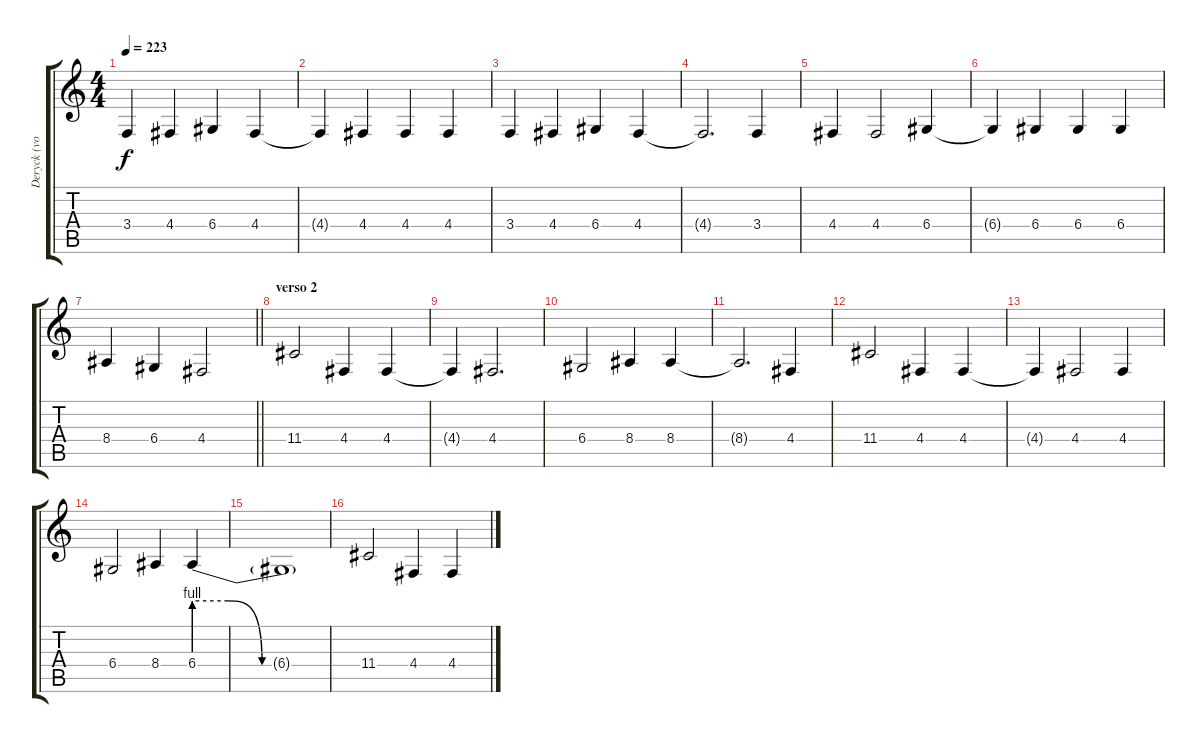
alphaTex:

\track ("Deryck (voz)" "Deryck (vo") {instrument lead2sawtooth}
\staff {score tabs}
\tuning (E4 B3 G3 D3 A2 E2) {hide}
\ts (4 4)
\tempo 223
\clef g2
\ks c
3.4.4{dy f} 4.4.4 6.4.4 4.4.4 |
4.4{t}.4 4.4.4 4.4.4 4.4.4 |
3.4.4 4.4.4 6.4.4 4.4.4 |
4.4{t}.2{d} 3.4.4 |
4.4.4 4.4.2 6.4.4 |
6.4{t}.4 6.4.4 6.4.4 6.4.4 |
\barLineRight lightlight
8.4.4 6.4.4 4.4.2 |
\section ("" "verso 2")
11.4.2 4.4.4 4.4.4 |
4.4{t}.4 4.4.2{d} |
6.4.2 8.4.4 8.4.4 |
8.4{t}.2{d} 4.4.4 |
11.4.2 4.4.4 4.4.4 |
4.4{t}.4 4.4.2 4.4.4 |
6.4.2 8.4.4 6.4{be (custom 0 4 15 4 30 0 60 0)}.4 |
6.4{t}.1 |
11.4.2 4.4.4 4.4.4
